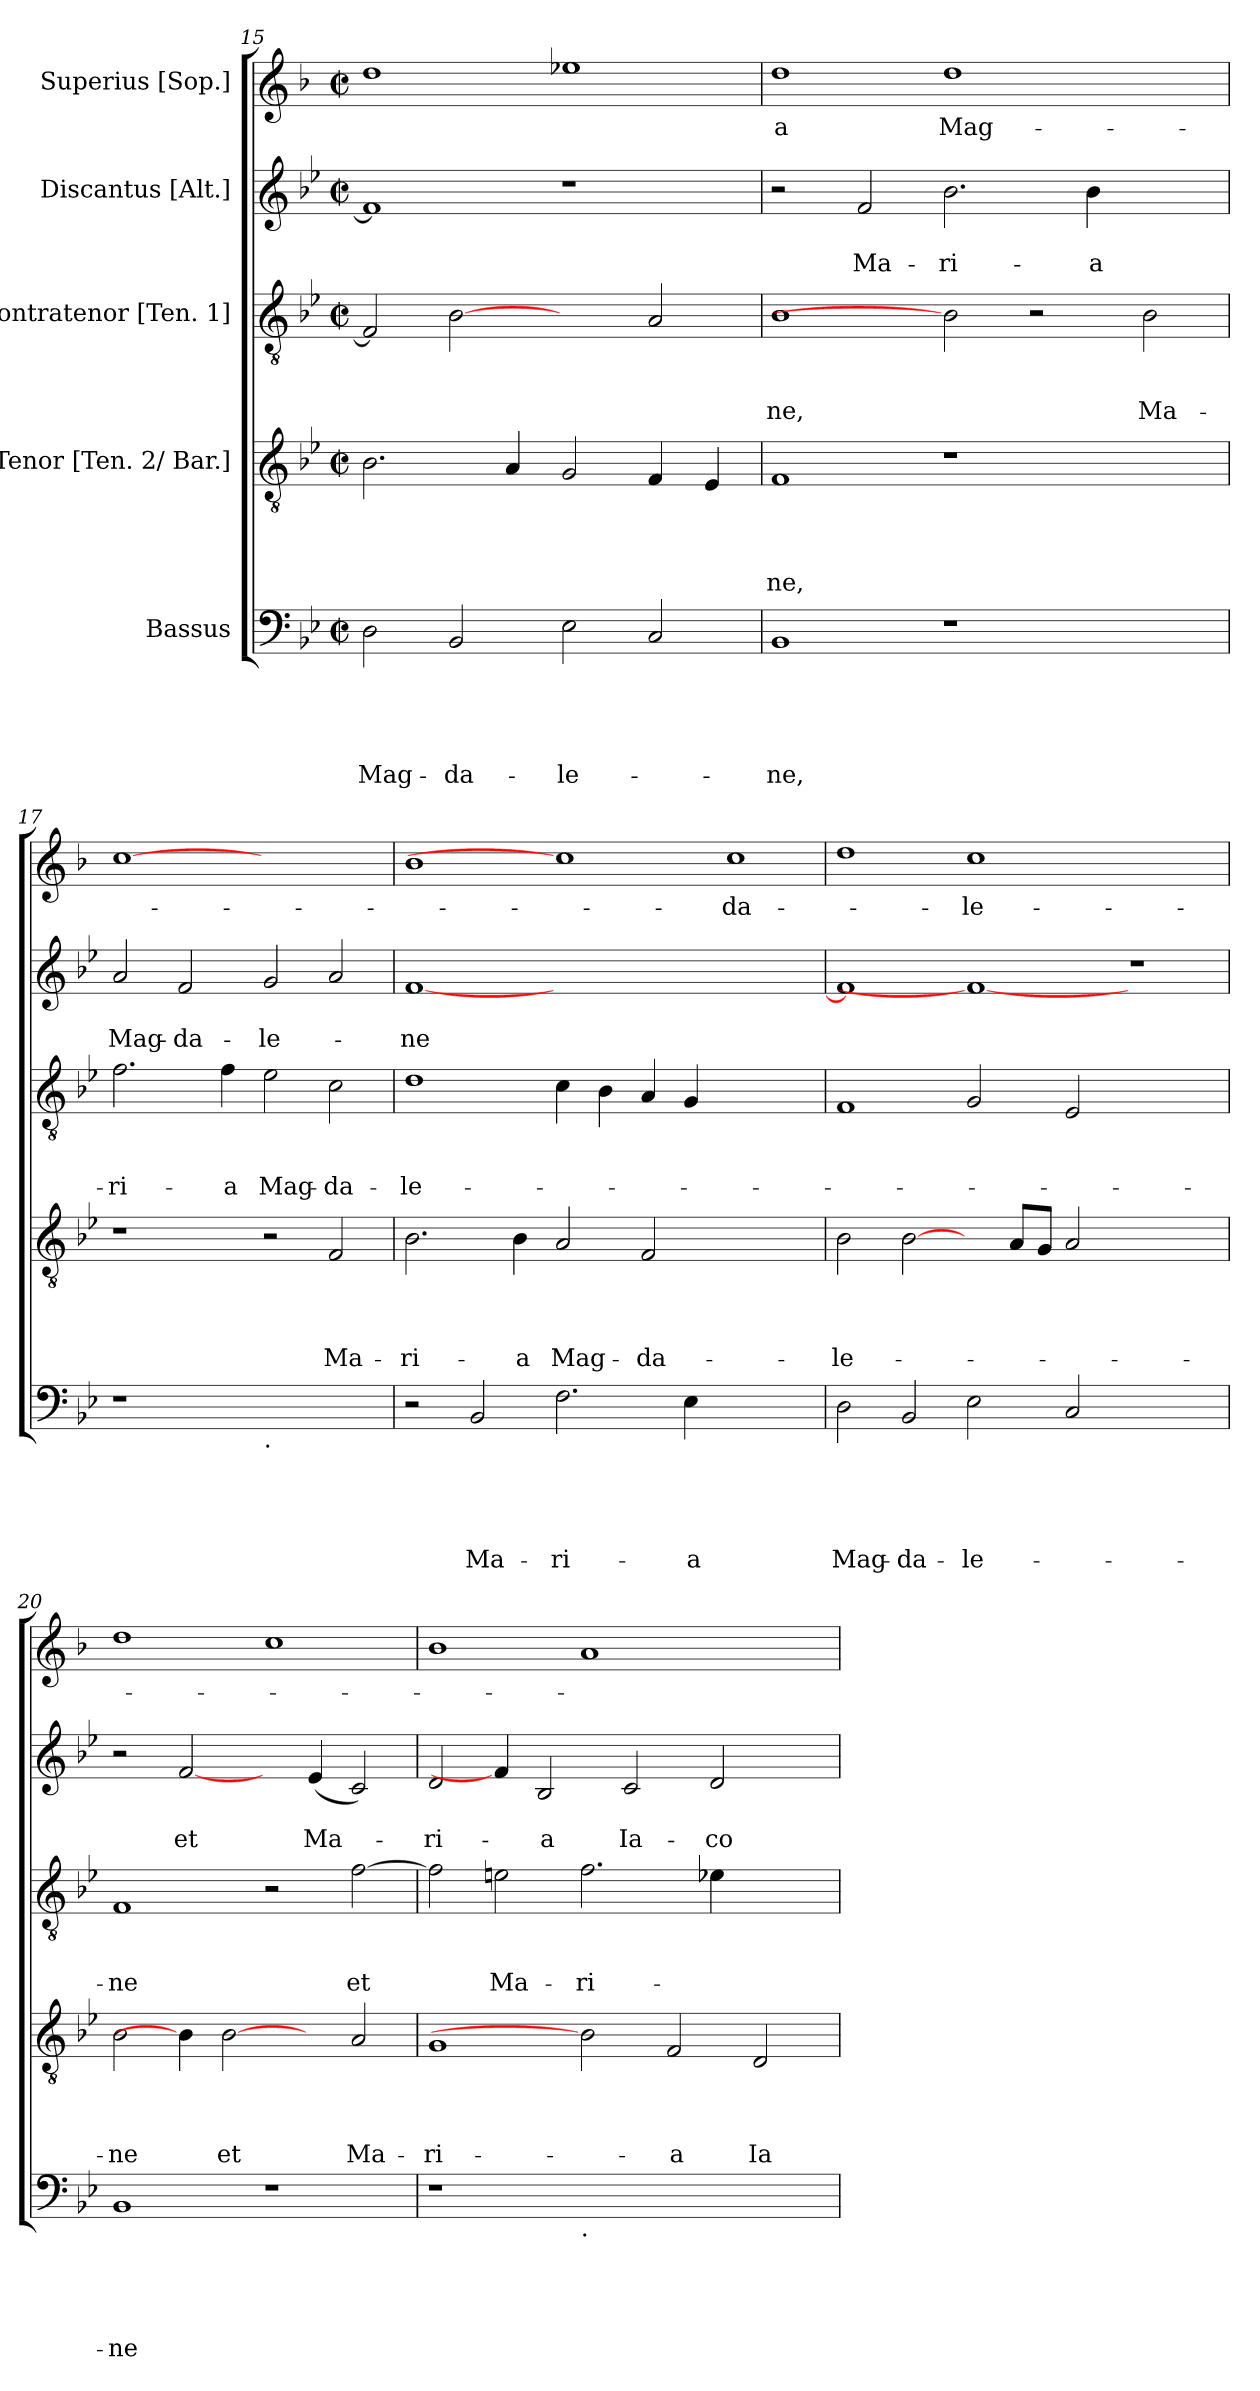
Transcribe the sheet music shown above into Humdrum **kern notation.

**kern	**text	**text	**text	**text	**text	**kern	**text	**text	**text	**text	**kern	**text	**text	**text	**kern	**text	**text	**kern	**text
*part5	*part5	*part5	*part5	*part5	*part5	*part4	*part4	*part4	*part4	*part4	*part3	*part3	*part3	*part3	*part2	*part2	*part2	*part1	*part1
*staff5	*staff5	*staff5	*staff5	*staff5	*staff5	*staff4	*staff4	*staff4	*staff4	*staff4	*staff3	*staff3	*staff3	*staff3	*staff2	*staff2	*staff2	*staff1	*staff1
*I"Bassus	*	*	*	*	*	*I"Tenor [Ten. 2/ Bar.]	*	*	*	*	*I"Contratenor [Ten. 1]	*	*	*	*I"Discantus [Alt.]	*	*	*I"Superius [Sop.]	*
*clefF4	*	*	*	*	*	*clefGv2	*	*	*	*	*clefGv2	*	*	*	*clefG2	*	*	*clefG2	*
*	*	*	*	*	*	*	*	*	*	*	*	*	*	*	*	*	*	*ITrd-3c-5	*
*k[b-e-]	*	*	*	*	*	*k[b-e-]	*	*	*	*	*k[b-e-]	*	*	*	*k[b-e-]	*	*	*k[b-e-]	*
*B-:	*	*	*	*	*	*B-:	*	*	*	*	*B-:	*	*	*	*B-:	*	*	*B-:	*
*M2/2	*	*	*	*	*	*M2/2	*	*	*	*	*M2/2	*	*	*	*M2/2	*	*	*M2/2	*
*met(c|)	*	*	*	*	*	*met(c|)	*	*	*	*	*met(c|)	*	*	*	*met(c|)	*	*	*met(c|)	*
=15	=15	=15	=15	=15	=15	=15	=15	=15	=15	=15	=15	=15	=15	=15	=15	=15	=15	=15	=15
!	!	!	!	!	!LO:LY:b	!	!	!	!	!	!	!	!	!	!	!	!	!	!
2D\	.	.	.	.	Mag-	2.B-\	.	.	.	.	2F/]	.	.	.	1f]	.	.	1gg	.
!	!	!	!	!	!LO:LY:b	!	!	!	!	!	!	!	!	!	!	!	!	!	!
2BB-/	.	.	.	.	-da-	.	.	.	.	.	[2B-	.	.	.	.	.	.	.	.
.	.	.	.	.	.	4A/	.	.	.	.	.	.	.	.	.	.	.	.	.
!	!	!	!	!	!LO:LY:b	!	!	!	!	!	!	!	!	!	!	!	!	!	!
2E-\	.	.	.	.	-le-	2G/	.	.	.	.	2ryy	.	.	.	1r	.	.	1aa-X	.
2C/	.	.	.	.	.	4F/	.	.	.	.	2A/	.	.	.	.	.	.	.	.
.	.	.	.	.	.	4E-/	.	.	.	.	.	.	.	.	.	.	.	.	.
!!LO:LB:g=z
=16	=16	=16	=16	=16	=16	=16	=16	=16	=16	=16	=16	=16	=16	=16	=16	=16	=16	=16	=16
!	!	!	!	!	!LO:LY:b	!	!	!	!	!LO:LY:b	!	!	!	!LO:LY:b	!	!	!	!	!LO:LY:b:rj
1BB-	.	.	.	.	-ne,	1F	.	.	.	-ne,	1B-	.	.	-ne,	2r	.	.	1gg	-a
!	!	!	!	!	!	!	!	!	!	!	!	!	!	!	!	!	!LO:LY:b	!	!
.	.	.	.	.	.	.	.	.	.	.	.	.	.	.	2f/	.	Ma-	.	.
!	!	!	!	!	!	!	!	!	!	!	!	!	!	!	!	!	!LO:LY:b	!	!LO:LY:b
1r	.	.	.	.	.	1r	.	.	.	.	2B-]	.	.	.	2.b-\	.	-ri-	1gg	Mag-
.	.	.	.	.	.	.	.	.	.	.	2r	.	.	.	.	.	.	.	.
!	!	!	!	!	!	!	!	!	!	!	!	!	!	!	!	!	!LO:LY:b	!	!
.	.	.	.	.	.	.	.	.	.	.	.	.	.	.	4b-\	.	-a	.	.
!	!	!	!	!	!	!	!	!	!	!	!	!	!	!LO:LY:b	!	!	!	!	!
2ryy	.	.	.	.	.	2ryy	.	.	.	.	2B-\	.	.	Ma-	2ryy	.	.	2ryy	.
=17	=17	=17	=17	=17	=17	=17	=17	=17	=17	=17	=17	=17	=17	=17	=17	=17	=17	=17	=17
!	!	!	!	!	!	!	!	!	!	!	!	!	!	!LO:LY:b	!	!	!LO:LY:b	!	!
1r	.	.	.	.	.	1r	.	.	.	.	2.f\	.	.	-ri-	2a/	.	Mag-	[1ff	.
!	!	!	!	!	!	!	!	!	!	!	!	!	!	!	!	!	!LO:LY:b	!	!
.	.	.	.	.	.	.	.	.	.	.	.	.	.	.	2f/	.	-da-	.	.
!	!	!	!	!	!	!	!	!	!	!	!	!	!	!LO:LY:b	!	!	!	!	!
.	.	.	.	.	.	.	.	.	.	.	4f\	.	.	-a	.	.	.	.	.
!LO:TX:b:t=.	!	!	!	!	!	!	!	!	!	!	!	!	!	!	!	!	!	!	!
!	!	!	!	!	!	!	!	!	!	!	!	!	!	!LO:LY:b	!	!	!LO:LY:b	!	!
1ryy	.	.	.	.	.	2r	.	.	.	.	2e-\	.	.	Mag-	2g/	.	-le-	1ryy	.
!	!	!	!	!	!	!	!	!	!	!LO:LY:b	!	!	!	!LO:LY:b	!	!	!	!	!
.	.	.	.	.	.	2F/	.	.	.	Ma-	2c\	.	.	-da-	2a/	.	.	.	.
=18	=18	=18	=18	=18	=18	=18	=18	=18	=18	=18	=18	=18	=18	=18	=18	=18	=18	=18	=18
!	!	!	!	!	!	!	!	!	!	!LO:LY:b	!	!	!	!LO:LY:b	!	!	!LO:LY:b	!	!
2r	.	.	.	.	.	2.B-\	.	.	.	-ri-	1d	.	.	-le-	[<1f	.	-ne	1ee-	.
!	!	!	!	!	!LO:LY:b	!	!	!	!	!	!	!	!	!	!	!	!	!	!
2BB-/	.	.	.	.	Ma-	.	.	.	.	.	.	.	.	.	.	.	.	.	.
!	!	!	!	!	!	!	!	!	!	!LO:LY:b	!	!	!	!	!	!	!	!	!
.	.	.	.	.	.	4B-\	.	.	.	-a	.	.	.	.	.	.	.	.	.
!	!	!	!	!	!LO:LY:b	!	!	!	!	!LO:LY:b	!	!	!	!	!	!	!	!	!
2.F\	.	.	.	.	-ri-	2A/	.	.	.	Mag-	4c\	.	.	.	0ryy	.	.	1ff]	.
.	.	.	.	.	.	.	.	.	.	.	4B-\	.	.	.	.	.	.	.	.
!	!	!	!	!	!	!	!	!	!	!LO:LY:b	!	!	!	!	!	!	!	!	!
.	.	.	.	.	.	2F/	.	.	.	-da-	4A/	.	.	.	.	.	.	.	.
!	!	!	!	!	!LO:LY:b	!	!	!	!	!	!	!	!	!	!	!	!	!	!
4E-\	.	.	.	.	-a	.	.	.	.	.	4G/	.	.	.	.	.	.	.	.
!	!	!	!	!	!	!	!	!	!	!	!	!	!	!	!	!	!	!	!LO:LY:b
1ryy	.	.	.	.	.	1ryy	.	.	.	.	1ryy	.	.	.	.	.	.	1ff	-da-
=19	=19	=19	=19	=19	=19	=19	=19	=19	=19	=19	=19	=19	=19	=19	=19	=19	=19	=19	=19
!	!	!	!	!	!LO:LY:b	!	!	!	!	!LO:LY:b	!	!	!	!	!	!	!	!	!
2D\	.	.	.	.	Mag-	2B-\	.	.	.	-le-	1F	.	.	.	1f]	.	.	1gg	.
!	!	!	!	!	!LO:LY:b	!	!	!	!	!	!	!	!	!	!	!	!	!	!
2BB-/	.	.	.	.	-da-	[2B-\	.	.	.	.	.	.	.	.	.	.	.	.	.
!	!	!	!	!	!LO:LY:b	!	!	!	!	!	!	!	!	!	!	!	!	!	!LO:LY:b
2E-\	.	.	.	.	-le-	4ryy	.	.	.	.	2G/	.	.	.	1f_	.	.	1ff	-le-
.	.	.	.	.	.	8A/L	.	.	.	.	.	.	.	.	.	.	.	.	.
.	.	.	.	.	.	8G/J	.	.	.	.	.	.	.	.	.	.	.	.	.
2C/	.	.	.	.	.	2A/	.	.	.	.	2E-/	.	.	.	.	.	.	.	.
1ryy	.	.	.	.	.	1ryy	.	.	.	.	1ryy	.	.	.	1r	.	.	1ryy	.
=20	=20	=20	=20	=20	=20	=20	=20	=20	=20	=20	=20	=20	=20	=20	=20	=20	=20	=20	=20
!	!	!	!	!	!LO:LY:b	!	!	!	!	!LO:LY:b	!	!	!	!LO:LY:b	!	!	!	!	!
1BB-	.	.	.	.	-ne	2B-\	.	.	.	-ne	1F	.	.	-ne	2r	.	.	1gg	.
!	!	!	!	!	!	!	!	!	!	!	!	!	!	!	!	!	!LO:LY:b	!	!
.	.	.	.	.	.	4B-\]	.	.	.	.	.	.	.	.	[2f/	.	et	.	.
!	!	!	!	!	!	!	!	!	!	!LO:LY:b	!	!	!	!	!	!	!	!	!
.	.	.	.	.	.	[2B-	.	.	.	et	.	.	.	.	.	.	.	.	.
1r	.	.	.	.	.	.	.	.	.	.	2r	.	.	.	4ryy	.	.	1ff	.
!	!	!	!	!	!	!	!	!	!	!	!	!	!	!	!	!	!LO:LY:b	!	!
.	.	.	.	.	.	4ryy	.	.	.	.	.	.	.	.	(<4e-/	.	Ma-	.	.
!	!	!	!	!	!	!	!	!	!	!LO:LY:b	!	!	!	!LO:LY:b	!	!	!	!	!
.	.	.	.	.	.	2A/	.	.	.	Ma-	[<2f\	.	.	et	2c/)	.	.	.	.
!!LO:LB:g=z
=21	=21	=21	=21	=21	=21	=21	=21	=21	=21	=21	=21	=21	=21	=21	=21	=21	=21	=21	=21
!	!	!	!	!	!	!	!	!	!	!LO:LY:b	!	!	!	!	!	!	!LO:LY:b	!	!
1r	.	.	.	.	.	1G	.	.	.	-ri-	2f\]	.	.	.	2d/	.	-ri-	1ee-	.
!	!	!	!	!	!	!	!	!	!	!	!	!	!	!LO:LY:b	!	!	!	!	!
.	.	.	.	.	.	.	.	.	.	.	2en\	.	.	Ma-	4f/]	.	.	.	.
!	!	!	!	!	!	!	!	!	!	!	!	!	!	!	!	!	!LO:LY:b	!	!
.	.	.	.	.	.	.	.	.	.	.	.	.	.	.	2B-/	.	-a	.	.
!LO:TX:b:t=.	!	!	!	!	!	!	!	!	!	!	!	!	!	!	!	!	!	!	!
!	!	!	!	!	!	!	!	!	!	!	!	!	!	!LO:LY:b	!	!	!	!	!
1.ryy	.	.	.	.	.	2B-]	.	.	.	.	2.f\	.	.	-ri-	.	.	.	1dd	.
!	!	!	!	!	!	!	!	!	!	!	!	!	!	!	!	!	!LO:LY:b	!	!
.	.	.	.	.	.	.	.	.	.	.	.	.	.	.	2c/	.	Ia-	.	.
!	!	!	!	!	!	!	!	!	!	!LO:LY:b	!	!	!	!	!	!	!	!	!
.	.	.	.	.	.	2F/	.	.	.	-a	.	.	.	.	.	.	.	.	.
!	!	!	!	!	!	!	!	!	!	!	!	!	!	!	!	!	!LO:LY:b	!	!
.	.	.	.	.	.	.	.	.	.	.	4e-X\	.	.	.	2d/	.	-co-	.	.
!	!	!	!	!	!	!	!	!	!	!LO:LY:b	!	!	!	!	!	!	!	!	!
.	.	.	.	.	.	2D/	.	.	.	Ia-	2ryy	.	.	.	.	.	.	2ryy	.
.	.	.	.	.	.	.	.	.	.	.	.	.	.	.	4ryy	.	.	.	.
=	=	=	=	=	=	=	=	=	=	=	=	=	=	=	=	=	=	=	=
*-	*-	*-	*-	*-	*-	*-	*-	*-	*-	*-	*-	*-	*-	*-	*-	*-	*-	*-	*-
